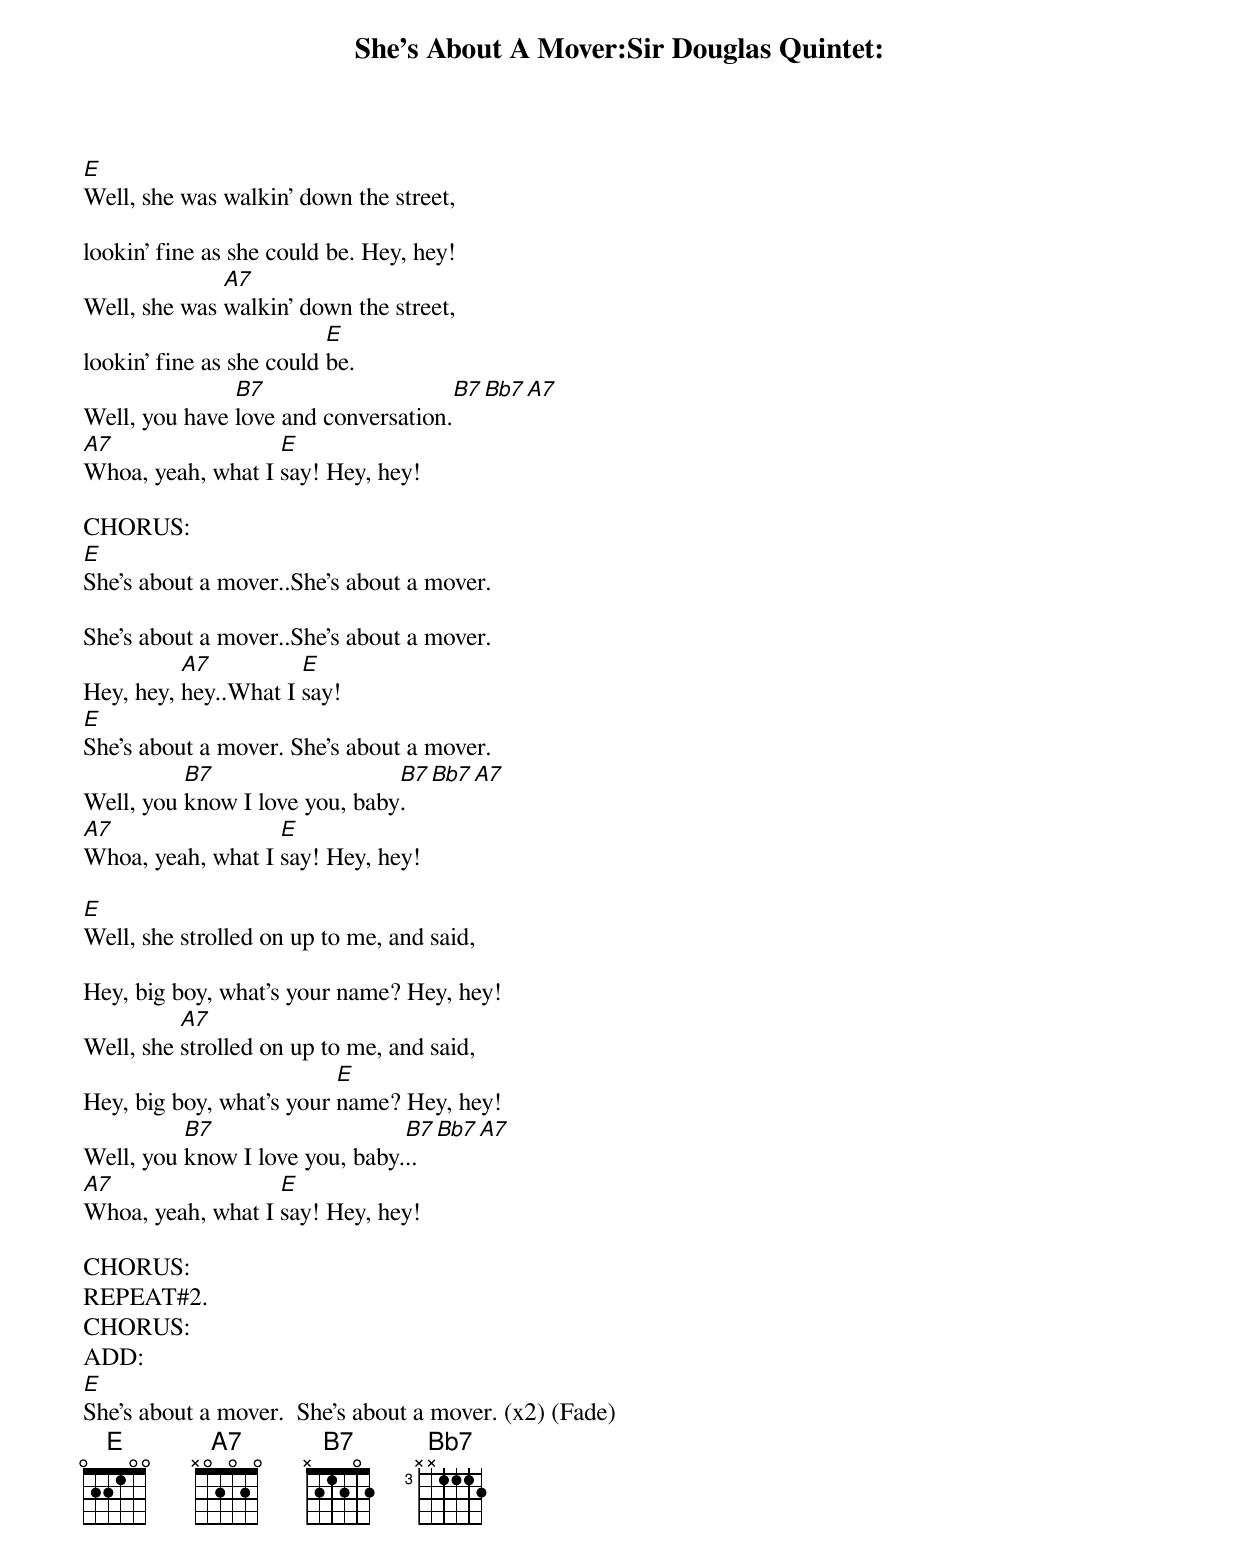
She's About A Mover:Sir Douglas Quintet:

E
Well, she was walkin' down the street,

lookin' fine as she could be. Hey, hey!
              A7
Well, she was walkin' down the street,
                          E
lookin' fine as she could be.
               B7                    B7 Bb7 A7
Well, you have love and conversation.
A7                 E
Whoa, yeah, what I say! Hey, hey!

CHORUS:
E
She's about a mover..She's about a mover.

She's about a mover..She's about a mover.
          A7          E
Hey, hey, hey..What I say!
E
She's about a mover. She's about a mover.
          B7                   B7 Bb7 A7
Well, you know I love you, baby.
A7                 E
Whoa, yeah, what I say! Hey, hey!

E
Well, she strolled on up to me, and said,

Hey, big boy, what's your name? Hey, hey!
          A7
Well, she strolled on up to me, and said,
                          E
Hey, big boy, what's your name? Hey, hey!
          B7                    B7 Bb7 A7
Well, you know I love you, baby...
A7                 E
Whoa, yeah, what I say! Hey, hey!

CHORUS:
REPEAT#2.
CHORUS:
ADD:
E
She's about a mover.  She's about a mover. (x2) (Fade)
